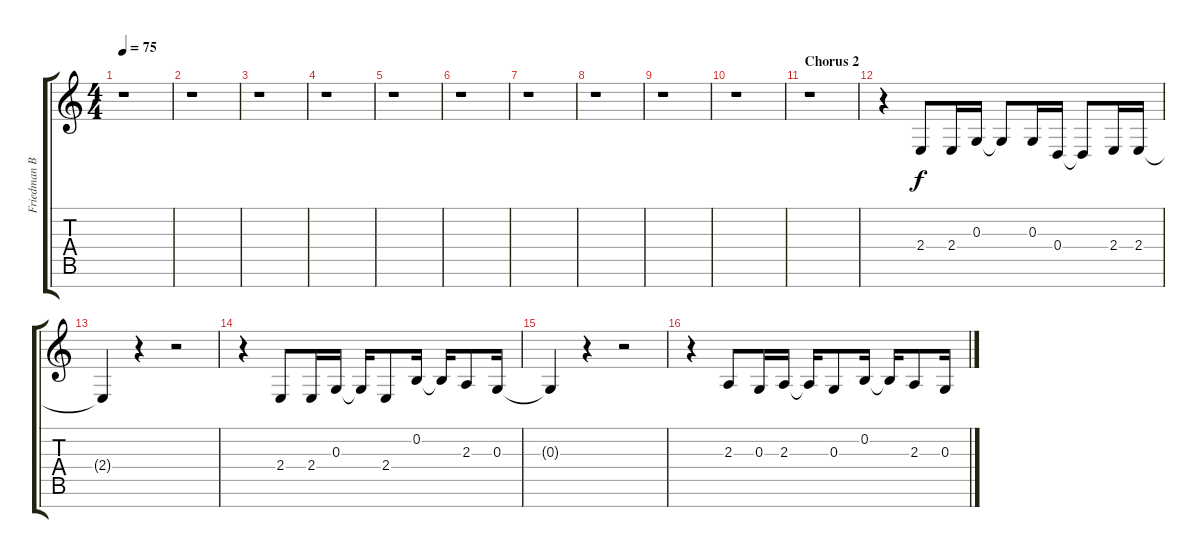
\track ("Friedman Back Vocals" "Friedman B") {instrument lead7fifths}
\staff {score tabs}
\tuning (E4 B3 G3 D3 A2 E2 B1) {hide}
\ts (4 4)
\tempo 75
\clef g2
\ks c
r.1{dy f} |
r.1 |
r.1 |
r.1 |
r.1 |
r.1 |
r.1 |
r.1 |
r.1 |
r.1 |
\section ("" "Chorus 2")
r.1 |
r.4 2.4.8 2.4.16 0.3.16 0.3{t}.8 0.3.16 0.4.16 0.4{t}.8 2.4.16 2.4.16 |
2.4{t}.4 r.4 r.2 |
r.4 2.4.8 2.4.16 0.3.16 0.3{t}.16 2.4.8 0.2.16 0.2{t}.16 2.3.8 0.3.16 |
0.3{t}.4 r.4 r.2 |
r.4 2.3.8 0.3.16 2.3.16 2.3{t}.16 0.3.8 0.2.16 0.2{t}.16 2.3.8 0.3.16
